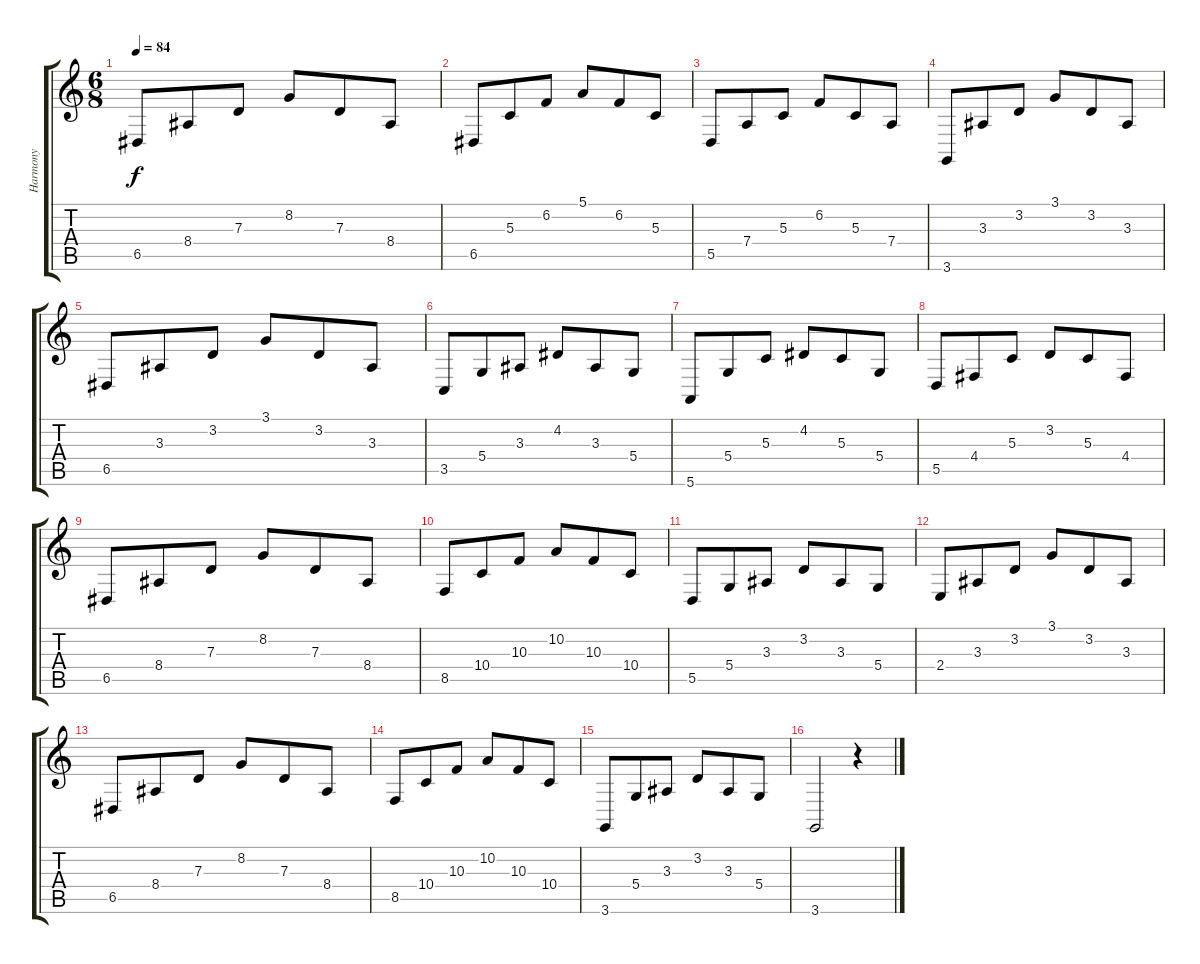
\track ("Harmony" "Harmony") {instrument acousticgrandpiano}
\staff {score tabs}
\tuning (E4 B3 G3 D3 A2 E2) {hide}
\ts (6 8)
\tempo 84
\clef g2
\ks c
6.5.8{dy f} 8.4.8 7.3.8 8.2.8 7.3.8 8.4.8 |
6.5.8 5.3.8 6.2.8 5.1.8 6.2.8 5.3.8 |
5.5.8 7.4.8 5.3.8 6.2.8 5.3.8 7.4.8 |
3.6.8 3.3.8 3.2.8 3.1.8 3.2.8 3.3.8 |
6.5.8 3.3.8 3.2.8 3.1.8 3.2.8 3.3.8 |
3.5.8 5.4.8 3.3.8 4.2.8 3.3.8 5.4.8 |
5.6.8 5.4.8 5.3.8 4.2.8 5.3.8 5.4.8 |
5.5.8 4.4.8 5.3.8 3.2.8 5.3.8 4.4.8 |
6.5.8 8.4.8 7.3.8 8.2.8 7.3.8 8.4.8 |
8.5.8 10.4.8 10.3.8 10.2.8 10.3.8 10.4.8 |
5.5.8 5.4.8 3.3.8 3.2.8 3.3.8 5.4.8 |
2.4.8 3.3.8 3.2.8 3.1.8 3.2.8 3.3.8 |
6.5.8 8.4.8 7.3.8 8.2.8 7.3.8 8.4.8 |
8.5.8 10.4.8 10.3.8 10.2.8 10.3.8 10.4.8 |
3.6.8 5.4.8 3.3.8 3.2.8 3.3.8 5.4.8 |
3.6.2 r.4
